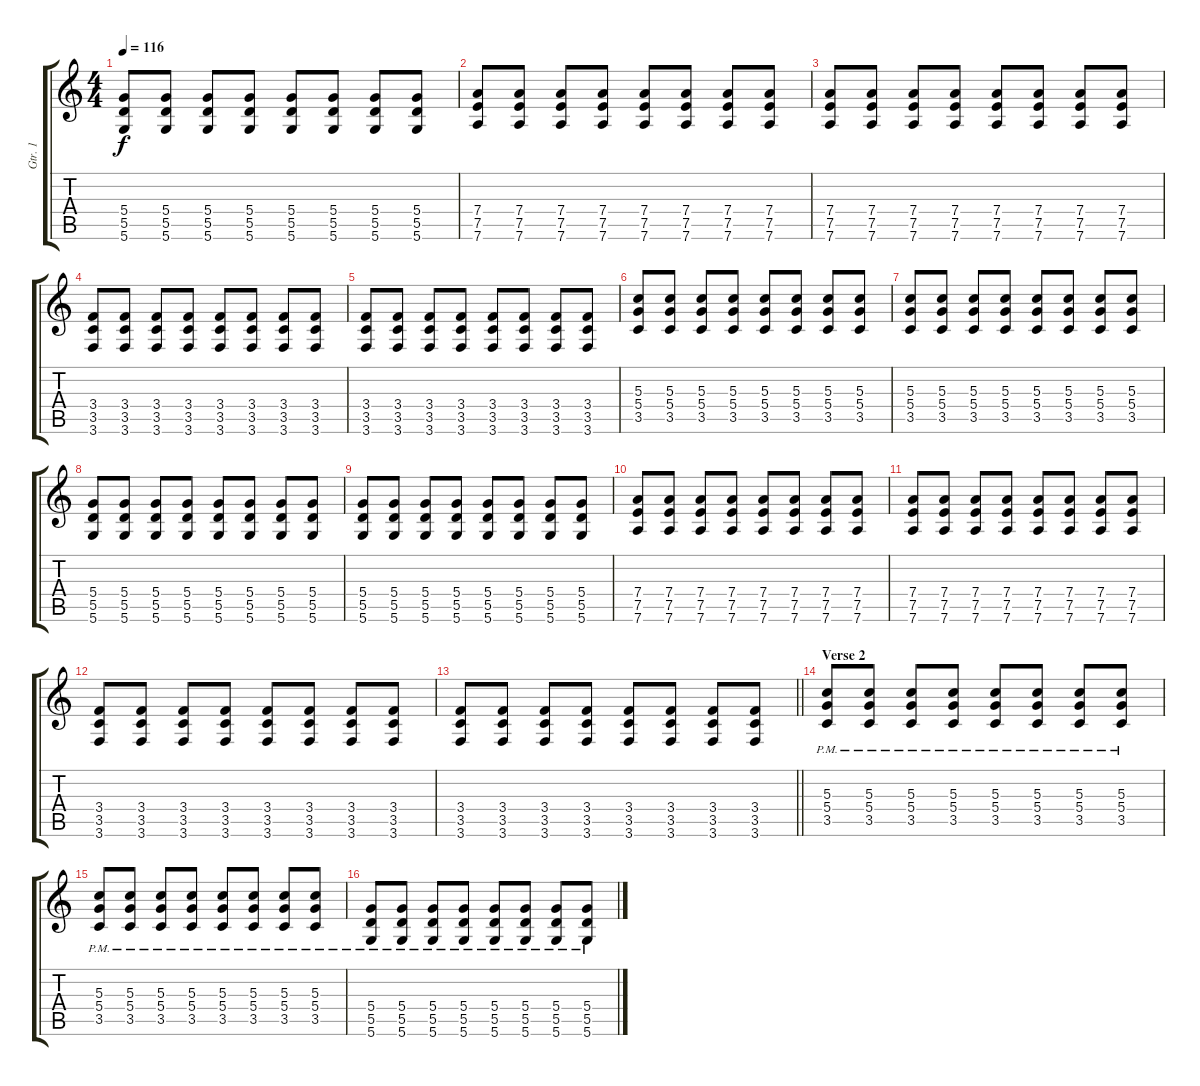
\track ("Gtr. 1" "Gtr. 1") {instrument distortionguitar}
\staff {score tabs}
\tuning (E4 B3 G3 D3 A2 D2) {hide}
\ts (4 4)
\tempo 116
\clef g2
\ks c
(5.4 5.5 5.6).8{dy f} (5.4 5.5 5.6).8 (5.4 5.5 5.6).8 (5.4 5.5 5.6).8 (5.4 5.5 5.6).8 (5.4 5.5 5.6).8 (5.4 5.5 5.6).8 (5.4 5.5 5.6).8 |
(7.4 7.5 7.6).8 (7.4 7.5 7.6).8 (7.4 7.5 7.6).8 (7.4 7.5 7.6).8 (7.4 7.5 7.6).8 (7.4 7.5 7.6).8 (7.4 7.5 7.6).8 (7.4 7.5 7.6).8 |
(7.4 7.5 7.6).8 (7.4 7.5 7.6).8 (7.4 7.5 7.6).8 (7.4 7.5 7.6).8 (7.4 7.5 7.6).8 (7.4 7.5 7.6).8 (7.4 7.5 7.6).8 (7.4 7.5 7.6).8 |
(3.4 3.5 3.6).8 (3.4 3.5 3.6).8 (3.4 3.5 3.6).8 (3.4 3.5 3.6).8 (3.4 3.5 3.6).8 (3.4 3.5 3.6).8 (3.4 3.5 3.6).8 (3.4 3.5 3.6).8 |
(3.4 3.5 3.6).8 (3.4 3.5 3.6).8 (3.4 3.5 3.6).8 (3.4 3.5 3.6).8 (3.4 3.5 3.6).8 (3.4 3.5 3.6).8 (3.4 3.5 3.6).8 (3.4 3.5 3.6).8 |
(5.3 5.4 3.5).8 (5.3 5.4 3.5).8 (5.3 5.4 3.5).8 (5.3 5.4 3.5).8 (5.3 5.4 3.5).8 (5.3 5.4 3.5).8 (5.3 5.4 3.5).8 (5.3 5.4 3.5).8 |
(5.3 5.4 3.5).8 (5.3 5.4 3.5).8 (5.3 5.4 3.5).8 (5.3 5.4 3.5).8 (5.3 5.4 3.5).8 (5.3 5.4 3.5).8 (5.3 5.4 3.5).8 (5.3 5.4 3.5).8 |
(5.4 5.5 5.6).8 (5.4 5.5 5.6).8 (5.4 5.5 5.6).8 (5.4 5.5 5.6).8 (5.4 5.5 5.6).8 (5.4 5.5 5.6).8 (5.4 5.5 5.6).8 (5.4 5.5 5.6).8 |
(5.4 5.5 5.6).8 (5.4 5.5 5.6).8 (5.4 5.5 5.6).8 (5.4 5.5 5.6).8 (5.4 5.5 5.6).8 (5.4 5.5 5.6).8 (5.4 5.5 5.6).8 (5.4 5.5 5.6).8 |
(7.4 7.5 7.6).8 (7.4 7.5 7.6).8 (7.4 7.5 7.6).8 (7.4 7.5 7.6).8 (7.4 7.5 7.6).8 (7.4 7.5 7.6).8 (7.4 7.5 7.6).8 (7.4 7.5 7.6).8 |
(7.4 7.5 7.6).8 (7.4 7.5 7.6).8 (7.4 7.5 7.6).8 (7.4 7.5 7.6).8 (7.4 7.5 7.6).8 (7.4 7.5 7.6).8 (7.4 7.5 7.6).8 (7.4 7.5 7.6).8 |
(3.4 3.5 3.6).8 (3.4 3.5 3.6).8 (3.4 3.5 3.6).8 (3.4 3.5 3.6).8 (3.4 3.5 3.6).8 (3.4 3.5 3.6).8 (3.4 3.5 3.6).8 (3.4 3.5 3.6).8 |
\barLineRight lightlight
(3.4 3.5 3.6).8 (3.4 3.5 3.6).8 (3.4 3.5 3.6).8 (3.4 3.5 3.6).8 (3.4 3.5 3.6).8 (3.4 3.5 3.6).8 (3.4 3.5 3.6).8 (3.4 3.5 3.6).8 |
\section ("" "Verse 2")
(5.3{pm} 5.4{pm} 3.5{pm}).8 (5.3{pm} 5.4{pm} 3.5{pm}).8 (5.3{pm} 5.4{pm} 3.5{pm}).8 (5.3{pm} 5.4{pm} 3.5{pm}).8 (5.3{pm} 5.4{pm} 3.5{pm}).8 (5.3{pm} 5.4{pm} 3.5{pm}).8 (5.3{pm} 5.4{pm} 3.5{pm}).8 (5.3{pm} 5.4{pm} 3.5{pm}).8 |
(5.3{pm} 5.4{pm} 3.5{pm}).8 (5.3{pm} 5.4{pm} 3.5{pm}).8 (5.3{pm} 5.4{pm} 3.5{pm}).8 (5.3{pm} 5.4{pm} 3.5{pm}).8 (5.3{pm} 5.4{pm} 3.5{pm}).8 (5.3{pm} 5.4{pm} 3.5{pm}).8 (5.3{pm} 5.4{pm} 3.5{pm}).8 (5.3{pm} 5.4{pm} 3.5{pm}).8 |
(5.4{pm} 5.5{pm} 5.6{pm}).8 (5.4{pm} 5.5{pm} 5.6{pm}).8 (5.4{pm} 5.5{pm} 5.6{pm}).8 (5.4{pm} 5.5{pm} 5.6{pm}).8 (5.4{pm} 5.5{pm} 5.6{pm}).8 (5.4{pm} 5.5{pm} 5.6{pm}).8 (5.4{pm} 5.5{pm} 5.6{pm}).8 (5.4{pm} 5.5{pm} 5.6{pm}).8
